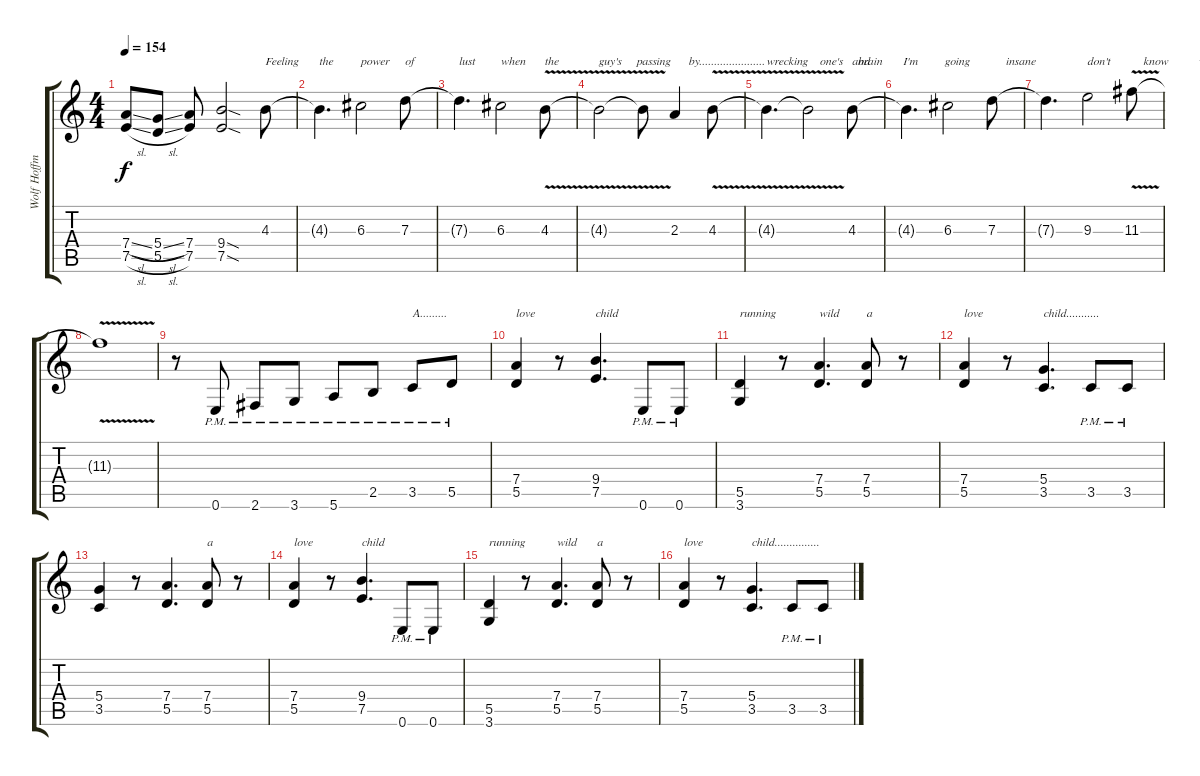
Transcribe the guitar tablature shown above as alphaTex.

\track ("Wolf Hoffmann" "Wolf Hoffm") {instrument distortionguitar}
\staff {score tabs}
\tuning (E4 B3 G3 D3 A2 E2) {hide}
\ts (4 4)
\tempo 154
\clef g2
\ks c
(7.4{sl t} 7.5{sl t}).8{dy f} (5.4{sl} 5.5{sl}).8 (7.4 7.5).8 (9.4{sod} 7.5{sod}).2 4.3.8{txt "Feeling"} |
4.3{t}.4{d txt "the"} 6.3.2{txt "power"} 7.3.8{txt "of"} |
7.3{t}.4{d txt "lust"} 6.3.2{txt "when"} 4.3{v}.8{txt "the"} |
4.3{v t}.2{txt "guy's     passing      by......................"} 4.3{v t}.8 2.3.4 4.3{v}.8 |
4.3{v t}.4{d txt "wrecking    one's     brain   "} 4.3{v t}.2 4.3.8{txt "and           I'm         going            insane"} |
4.3{t}.4{d} 6.3.2 7.3.8 |
7.3{t}.4{d} 9.3.2{txt "don't           know          why.................."} 11.3{v}.8 |
11.3{v t}.1 |
r.8 0.6{pm}.8 2.6{pm}.8 3.6{pm}.8 5.6{pm}.8 2.5{pm}.8 3.5{pm}.8{txt "A........."} 5.5{pm}.8 |
(7.4 5.5).4{txt "love"} r.8 (9.4 7.5).4{d txt "child"} 0.6{pm}.8 0.6{pm}.8 |
(5.5 3.6).4{txt "running"} r.8 (7.4 5.5).4{d txt "wild"} (7.4 5.5).8{txt "a"} r.8 |
(7.4 5.5).4{txt "love"} r.8 (5.4 3.5).4{d txt "child..........."} 3.5{pm}.8 3.5{pm}.8 |
(5.4 3.5).4 r.8 (7.4 5.5).4{d} (7.4 5.5).8{txt "a"} r.8 |
(7.4 5.5).4{txt "love"} r.8 (9.4 7.5).4{d txt "child"} 0.6{pm}.8 0.6{pm}.8 |
(5.5 3.6).4{txt "running"} r.8 (7.4 5.5).4{d txt "wild"} (7.4 5.5).8{txt "a"} r.8 |
(7.4 5.5).4{txt "love"} r.8 (5.4 3.5).4{d txt "child..............."} 3.5{pm}.8 3.5{pm}.8
